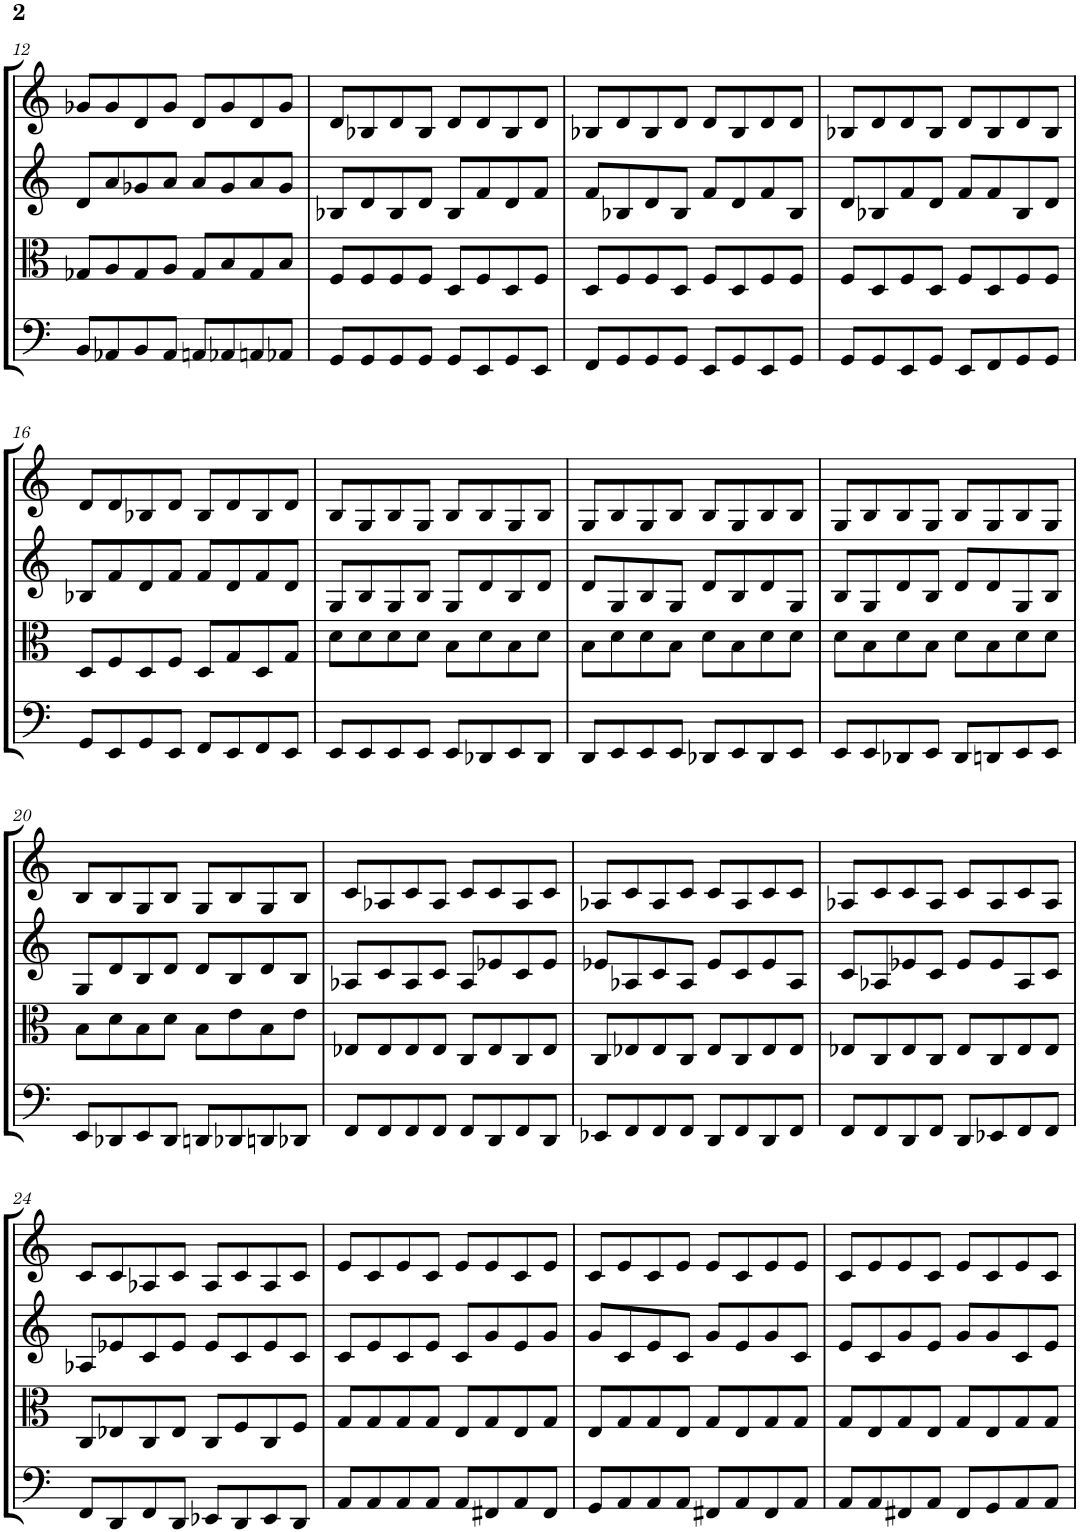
**kern	**kern	**kern	**kern
*part4	*part3	*part2	*part1
*staff4	*staff3	*staff2	*staff1
*I"Violoncello	*I"Viola	*I"Violin II	*I"Violin I
*I'Vc	*I'Vla	*I'Vln	*I'Vln
!!LO:PB:g=z
*clefF4	*clefC3	*clefG2	*clefG2
*k[]	*k[]	*k[]	*k[]
*M4/4	*M4/4	*M4/4	*M4/4
=12	=12	=12	=12
8BB/L	8G-X/L	8d/L	8g-X/L
8AA-X/	8A/	8a/	8g-/
8BB/	8G-/	8g-X/	8d/
8AA-/J	8A/J	8a/J	8g-/J
8AAn/L	8G-/L	8a/L	8d/L
8AA-X/	8B/	8g-/	8g-/
8AAn/	8G-/	8a/	8d/
8AA-X/J	8B/J	8g-/J	8g-/J
=13	=13	=13	=13
8GG/L	8F/L	8B-X/L	8d/L
8GG/	8F/	8d/	8B-X/
8GG/	8F/	8B-/	8d/
8GG/J	8F/J	8d/J	8B-/J
8GG/L	8D/L	8B-/L	8d/L
8EE/	8F/	8f/	8d/
8GG/	8D/	8d/	8B-/
8EE/J	8F/J	8f/J	8d/J
=14	=14	=14	=14
8FF/L	8D/L	8f/L	8B-X/L
8GG/	8F/	8B-X/	8d/
8GG/	8F/	8d/	8B-/
8GG/J	8D/J	8B-/J	8d/J
8EE/L	8F/L	8f/L	8d/L
8GG/	8D/	8d/	8B-/
8EE/	8F/	8f/	8d/
8GG/J	8F/J	8B-/J	8d/J
=15	=15	=15	=15
8GG/L	8F/L	8d/L	8B-X/L
8GG/	8D/	8B-X/	8d/
8EE/	8F/	8f/	8d/
8GG/J	8D/J	8d/J	8B-/J
8EE/L	8F/L	8f/L	8d/L
8FF/	8D/	8f/	8B-/
8GG/	8F/	8B-/	8d/
8GG/J	8F/J	8d/J	8B-/J
!!LO:LB:g=z
=16	=16	=16	=16
8GG/L	8D/L	8B-X/L	8d/L
8EE/	8F/	8f/	8d/
8GG/	8D/	8d/	8B-X/
8EE/J	8F/J	8f/J	8d/J
8FF/L	8D/L	8f/L	8B-/L
8EE/	8G/	8d/	8d/
8FF/	8D/	8f/	8B-/
8EE/J	8G/J	8d/J	8d/J
=17	=17	=17	=17
8EE/L	8d\L	8G/L	8B/L
8EE/	8d\	8B/	8G/
8EE/	8d\	8G/	8B/
8EE/J	8d\J	8B/J	8G/J
8EE/L	8B\L	8G/L	8B/L
8DD-X/	8d\	8d/	8B/
8EE/	8B\	8B/	8G/
8DD-/J	8d\J	8d/J	8B/J
=18	=18	=18	=18
8DD/L	8B\L	8d/L	8G/L
8EE/	8d\	8G/	8B/
8EE/	8d\	8B/	8G/
8EE/J	8B\J	8G/J	8B/J
8DD-X/L	8d\L	8d/L	8B/L
8EE/	8B\	8B/	8G/
8DD-/	8d\	8d/	8B/
8EE/J	8d\J	8G/J	8B/J
=19	=19	=19	=19
8EE/L	8d\L	8B/L	8G/L
8EE/	8B\	8G/	8B/
8DD-X/	8d\	8d/	8B/
8EE/J	8B\J	8B/J	8G/J
8DD-/L	8d\L	8d/L	8B/L
8DDn/	8B\	8d/	8G/
8EE/	8d\	8G/	8B/
8EE/J	8d\J	8B/J	8G/J
!!LO:LB:g=z
=20	=20	=20	=20
8EE/L	8B\L	8G/L	8B/L
8DD-X/	8d\	8d/	8B/
8EE/	8B\	8B/	8G/
8DD-/J	8d\J	8d/J	8B/J
8DDn/L	8B\L	8d/L	8G/L
8DD-X/	8e\	8B/	8B/
8DDn/	8B\	8d/	8G/
8DD-X/J	8e\J	8B/J	8B/J
=21	=21	=21	=21
8FF/L	8E-X/L	8A-X/L	8c/L
8FF/	8E-/	8c/	8A-X/
8FF/	8E-/	8A-/	8c/
8FF/J	8E-/J	8c/J	8A-/J
8FF/L	8C/L	8A-/L	8c/L
8DD/	8E-/	8e-X/	8c/
8FF/	8C/	8c/	8A-/
8DD/J	8E-/J	8e-/J	8c/J
=22	=22	=22	=22
8EE-X/L	8C/L	8e-X/L	8A-X/L
8FF/	8E-X/	8A-X/	8c/
8FF/	8E-/	8c/	8A-/
8FF/J	8C/J	8A-/J	8c/J
8DD/L	8E-/L	8e-/L	8c/L
8FF/	8C/	8c/	8A-/
8DD/	8E-/	8e-/	8c/
8FF/J	8E-/J	8A-/J	8c/J
=23	=23	=23	=23
8FF/L	8E-X/L	8c/L	8A-X/L
8FF/	8C/	8A-X/	8c/
8DD/	8E-/	8e-X/	8c/
8FF/J	8C/J	8c/J	8A-/J
8DD/L	8E-/L	8e-/L	8c/L
8EE-X/	8C/	8e-/	8A-/
8FF/	8E-/	8A-/	8c/
8FF/J	8E-/J	8c/J	8A-/J
!!LO:LB:g=z
=24	=24	=24	=24
8FF/L	8C/L	8A-X/L	8c/L
8DD/	8E-X/	8e-X/	8c/
8FF/	8C/	8c/	8A-X/
8DD/J	8E-/J	8e-/J	8c/J
8EE-X/L	8C/L	8e-/L	8A-/L
8DD/	8F/	8c/	8c/
8EE-/	8C/	8e-/	8A-/
8DD/J	8F/J	8c/J	8c/J
=25	=25	=25	=25
8AA/L	8G/L	8c/L	8e/L
8AA/	8G/	8e/	8c/
8AA/	8G/	8c/	8e/
8AA/J	8G/J	8e/J	8c/J
8AA/L	8E/L	8c/L	8e/L
8FF#X/	8G/	8g/	8e/
8AA/	8E/	8e/	8c/
8FF#/J	8G/J	8g/J	8e/J
=26	=26	=26	=26
8GG/L	8E/L	8g/L	8c/L
8AA/	8G/	8c/	8e/
8AA/	8G/	8e/	8c/
8AA/J	8E/J	8c/J	8e/J
8FF#X/L	8G/L	8g/L	8e/L
8AA/	8E/	8e/	8c/
8FF#/	8G/	8g/	8e/
8AA/J	8G/J	8c/J	8e/J
=27	=27	=27	=27
8AA/L	8G/L	8e/L	8c/L
8AA/	8E/	8c/	8e/
8FF#X/	8G/	8g/	8e/
8AA/J	8E/J	8e/J	8c/J
8FF#/L	8G/L	8g/L	8e/L
8GG/	8E/	8g/	8c/
8AA/	8G/	8c/	8e/
8AA/J	8G/J	8e/J	8c/J
=	=	=	=
*-	*-	*-	*-
